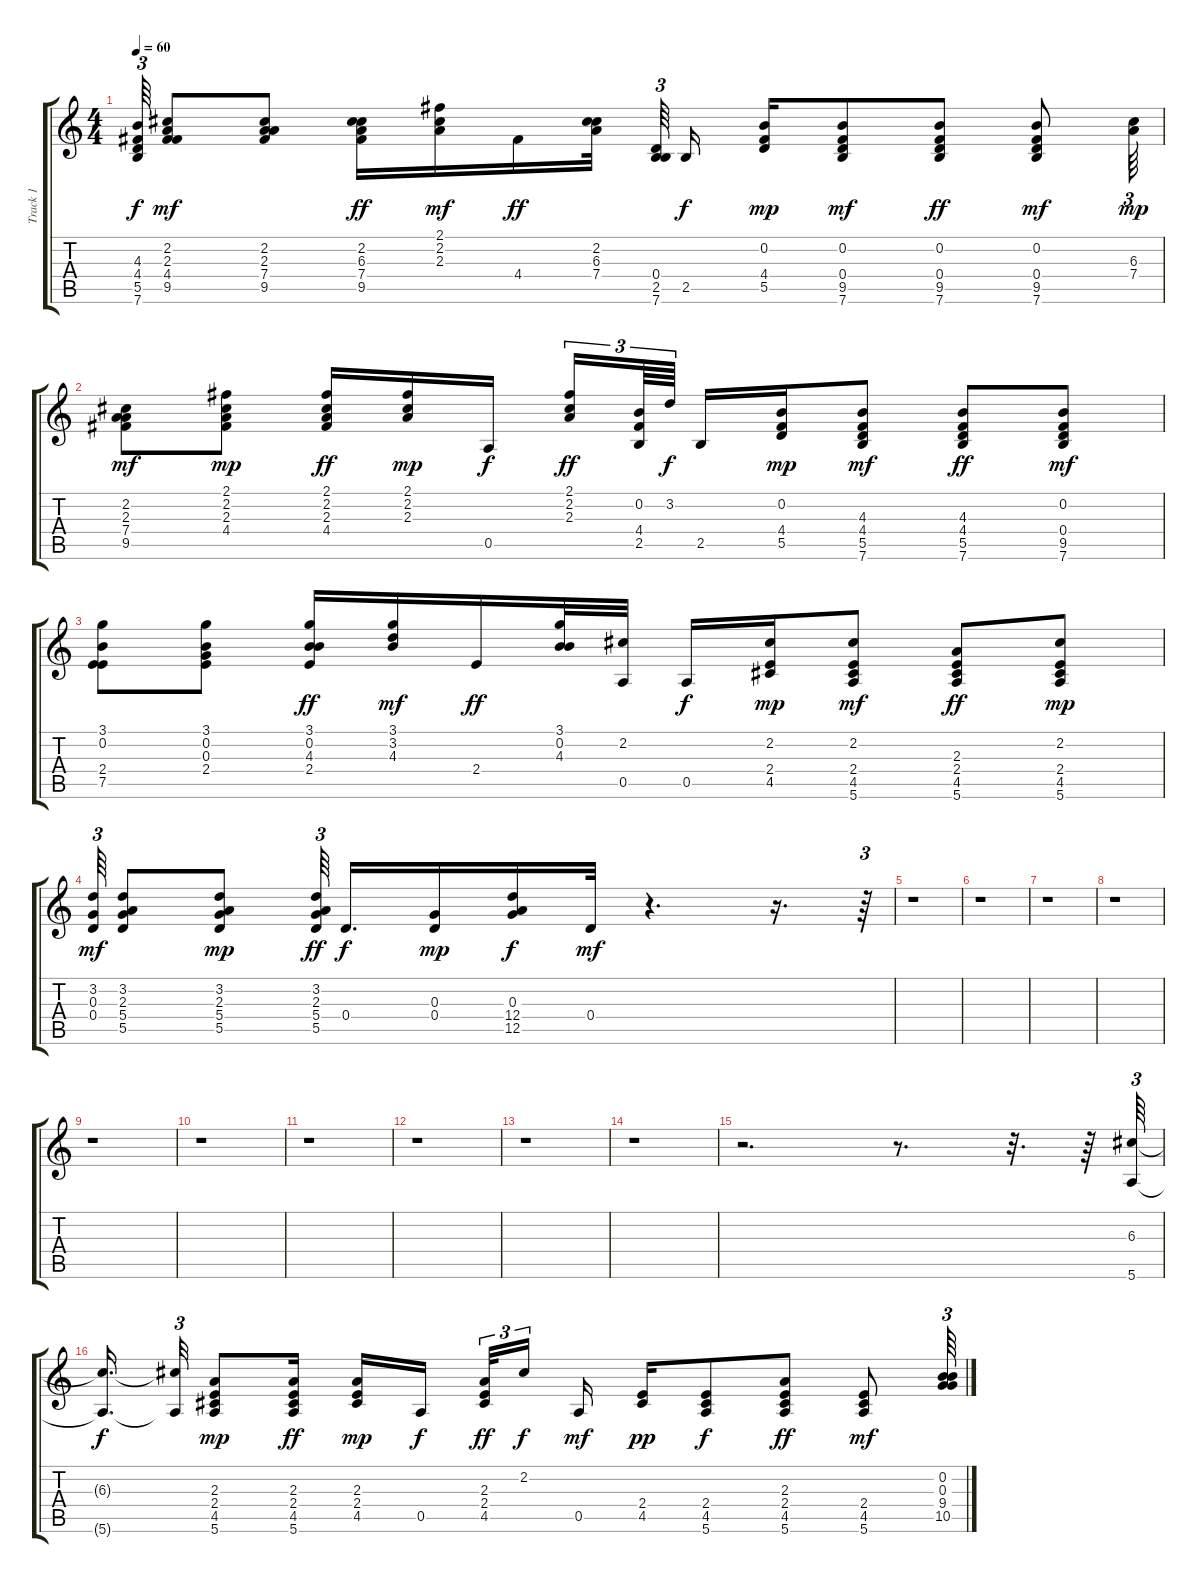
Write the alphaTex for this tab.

\track ("Track 1" "Track 1") {instrument acousticguitarsteel}
\staff {score tabs}
\tuning (E4 B3 G3 D3 A2 E2) {hide}
\ts (4 4)
\tempo 60
\clef g2
\ks c
(4.3{t} 4.4{t} 5.5{t} 7.6{t}).64{tu (3 2) dy f} (2.2 2.3 4.4 9.5).8{dy mf} (2.2 2.3 7.4 9.5).8 (2.2 6.3 7.4 9.5).16{dy ff} (2.1 2.2 2.3).16{dy mf} 4.4.16{dy ff} (2.2 6.3 7.4).32 (0.4 2.5 7.6).64{tu (3 2)} 2.5.16{dy f} (0.2 4.4 5.5).16{dy mp} (0.2 0.4 9.5 7.6).8{dy mf} (0.2 0.4 9.5 7.6).8{dy ff} (0.2 0.4 9.5 7.6).8{dy mf} (6.3 7.4).64{tu (3 2) dy mp} |
(2.2 2.3 7.4 9.5).8{dy mf} (2.1 2.2 2.3 4.4).8{dy mp} (2.1 2.2 2.3 4.4).16{dy ff} (2.1 2.2 2.3).16{dy mp} 0.5.16{dy f} (2.1 2.2 2.3).16{tu (3 2) dy ff} (0.2 4.4 2.5).64{tu (3 2)} 3.2.64{tu (3 2) dy f} 2.5.16 (0.2 4.4 5.5).16{dy mp} (4.3 4.4 5.5 7.6).8{dy mf} (4.3 4.4 5.5 7.6).8{dy ff} (0.2 0.4 9.5 7.6).8{dy mf} |
(3.1 0.2 2.4 7.5).8 (3.1 0.2 0.3 2.4).8 (3.1 0.2 4.3 2.4).16{dy ff} (3.1 3.2 4.3).16{dy mf} 2.4.16{dy ff} (3.1 0.2 4.3).32 (2.2 0.5).32 0.5.16{dy f} (2.2 2.4 4.5).16{dy mp} (2.2 2.4 4.5 5.6).8{dy mf} (2.3 2.4 4.5 5.6).8{dy ff} (2.2 2.4 4.5 5.6).8{dy mp} |
(3.2 0.3 0.4).64{tu (3 2) dy mf} (3.2 2.3 5.4 5.5).8 (3.2 2.3 5.4 5.5).8{dy mp} (3.2 2.3 5.4 5.5).64{tu (3 2) dy ff} 0.4.16{d dy f} (0.3 0.4).16{dy mp} (0.3 12.4 12.5).16{dy f} 0.4.32{dy mf} r.4{d} r.16{d} r.64{tu (3 2)} |
r.1 |
r.1 |
r.1 |
r.1 |
r.1 |
r.1 |
r.1 |
r.1 |
r.1 |
r.1 |
r.2{d} r.8{d} r.32{d} r.64 (6.3 5.6).64{tu (3 2)} |
(6.3{t} 5.6{t}).16{d dy f} (6.3{t} 5.6{t}).32{tu (3 2)} (2.3 2.4 4.5 5.6).8{dy mp} (2.3 2.4 4.5 5.6).16{dy ff} (2.3 2.4 4.5).16{dy mp} 0.5.16{dy f} (2.3 2.4 4.5).32{tu (3 2) dy ff} 2.2.16{tu (3 2) dy f} 0.5.16{dy mf} (2.4 4.5).16{dy pp} (2.4 4.5 5.6).8{dy f} (2.3 2.4 4.5 5.6).8{dy ff} (2.4 4.5 5.6).8{dy mf} (0.2 0.3 9.4 10.5).64{tu (3 2)}
